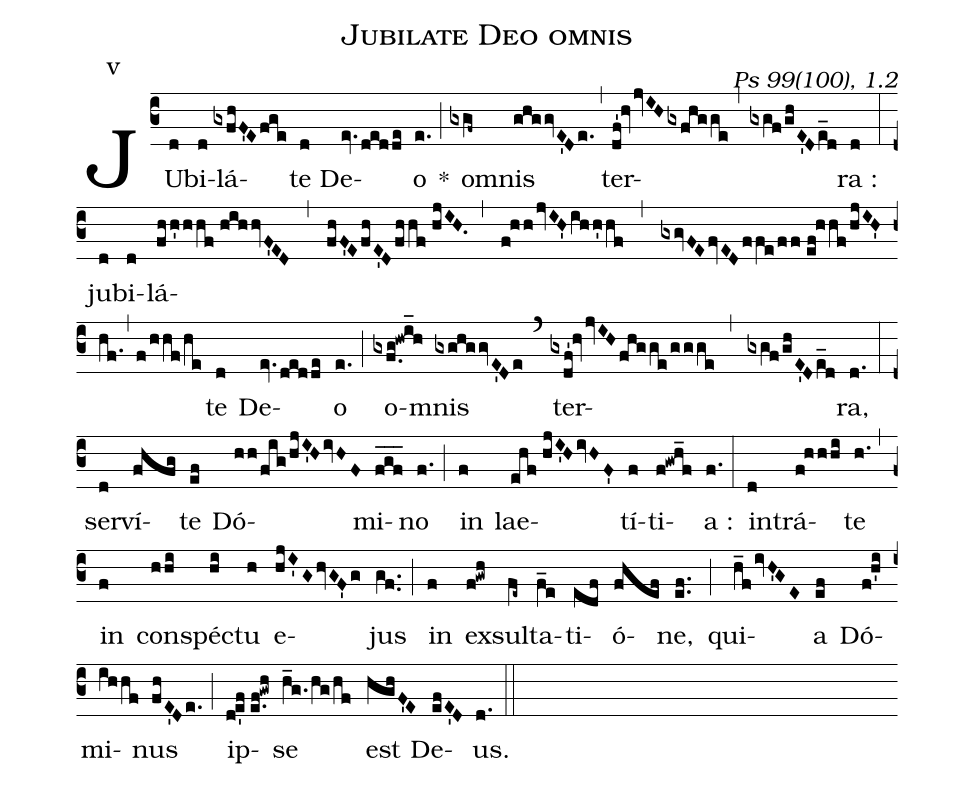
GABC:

name:Jubilate Deo omnis;
commentary: Ps 99(100), 1.2;
mode:v;
%%
(c3) JU(d)bi(d)lá(gxfhF'Efge)te(d) De(ev.ded/de)o(e.) *(;) o(gxgf~)mnis(ghggvE'De.) (,) ter(df'!hvjvIHgxfhgge,gxgf/ghE'De_d)ra~:(d) (:) ju(d)bi(d)lá(fhh'hhf//hihhvF'ED,fhF'EfhE'Dfhhf//hjIH.,f!hhjvIH'ihh'hf,gxgvFEfvEDffe/ff//ef!hhf/hjIH'hf.,f/hhf/he)te(d) De(ev.dedde)o(e.) (;) o(gxf.g!hwi_h)mnis(gxghggvE'De) (`) ter(gxdf'!hvjvIHfhgge/ggge,gxgf/ghE'De_d)ra,(d.) (:) ser(d)ví(fhfg)te(ef) Dó(hh/fig/hjI'HivHF)mi(fgf___)no(f.) (;) in(f) lae(ehf//hjI'HivHF')tí(f)ti(f!gwh_f)a~:(f.) (:) in(d)trá(f!hhhi)te(h.) (,) in(f) con(hhi)spéc(hi)tu(h) e(hjI'GhvGF'g)jus(gf..) (;) in(f) ex(f!gwh)sul(fe~)ta(f_e)ti(edf)ó(fhef)ne,(ef..) (;) qui(h_fivH'GE)a(ef) Dó(f!h'i)mi(ihhf)nus(fhE'De.) (;) ip(d!e'f//e.f!gwh)se(h_g./hg/hf) est(hghF'E) De(efE'D)us.(d.) (::)
